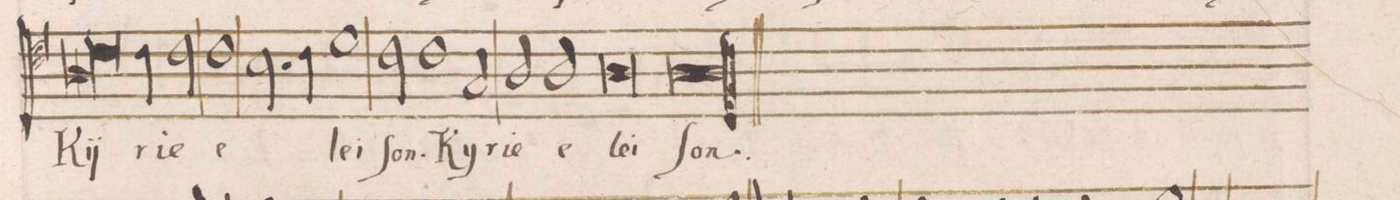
**kern	**text
*I"ALTVS	*
*clefC4	*
*k[]	*
*met(C|)	*
*M2/1	*
1A\	Kÿ-
=83-	=83-
2.c\	.
*Xlig	*
*Xcol	*
4c\	-ri-
2c\	-e
=84	=84
1c	e-
2.B\	.
4c\	.
=85-	=85-
1d	-lei-
2c\	-ſon.
1c\	Ky-
=86-	=86-
2G/	-ri-
2A/	-e
2A/	e-
=87-	=87-
0A	-lei-
=88-	=88-
00A	-ſon.
==	==
*-	*-
